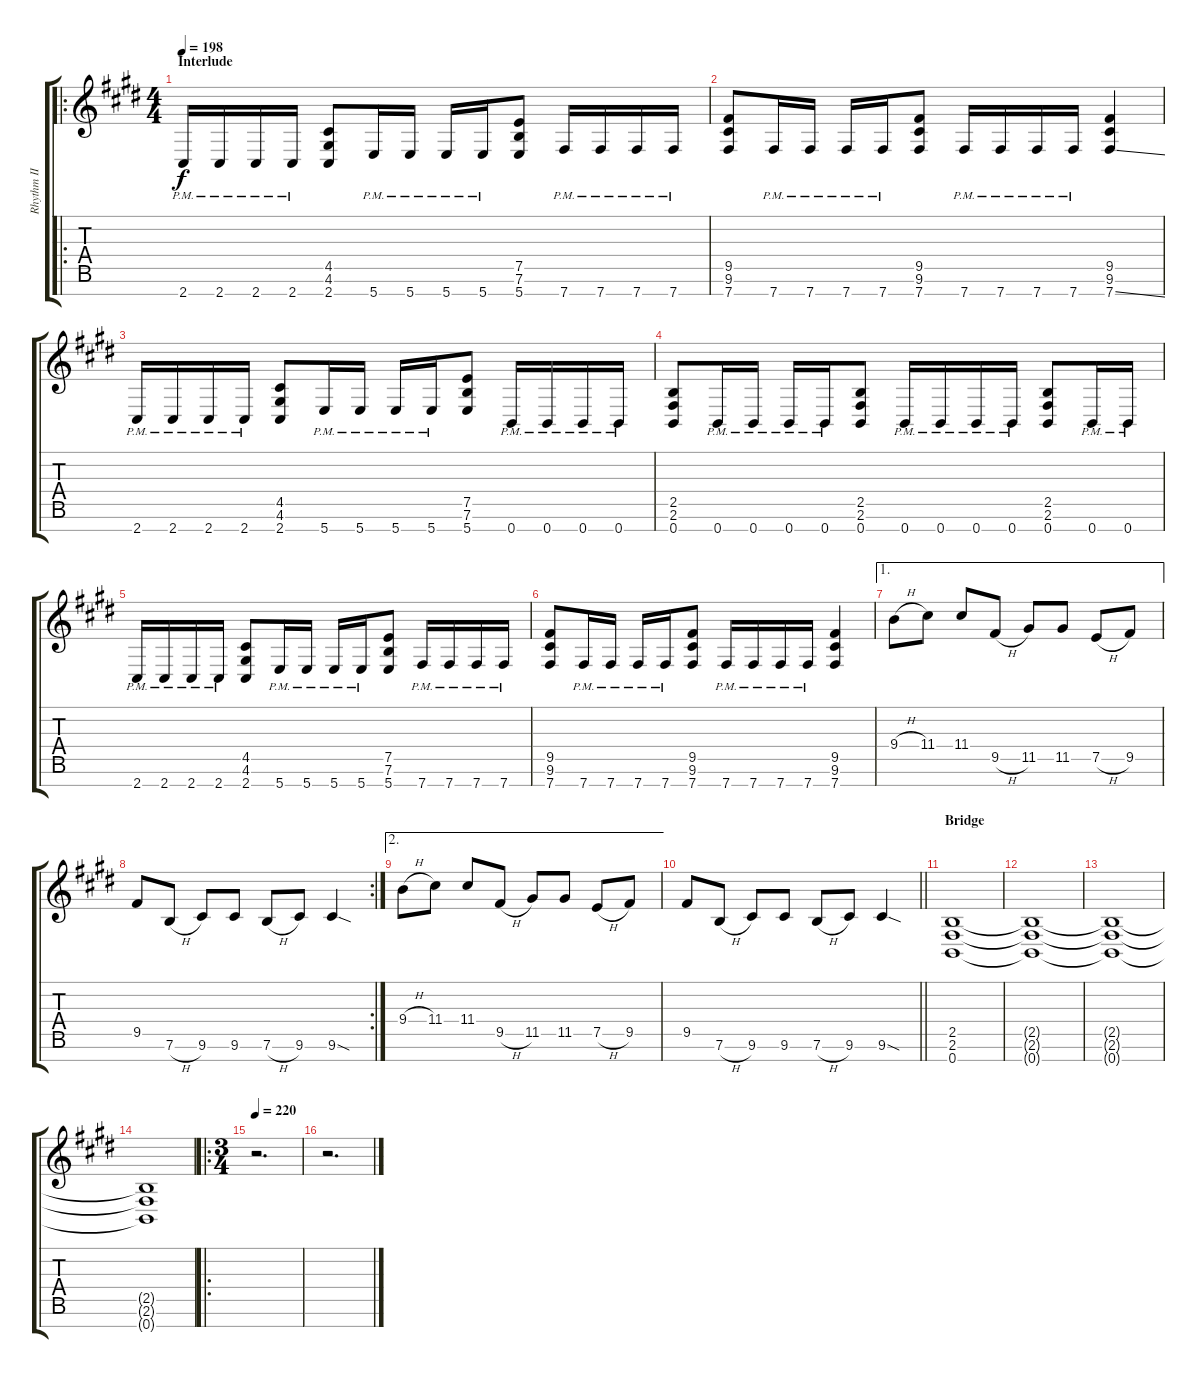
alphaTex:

\track ("Rhythm II" "Rhythm II") {instrument distortionguitar}
\staff {score tabs}
\tuning (E4 B3 G3 D3 A2 E2 B1) {hide}
\ro
\ts (4 4)
\section ("" "Interlude")
\tempo 198
\clef g2
\ks e
2.7{pm}.16{dy f} 2.7{pm}.16 2.7{pm}.16 2.7{pm}.16 (4.5 4.6 2.7).8 5.7{pm}.16 5.7{pm}.16 5.7{pm}.16 5.7{pm}.16 (7.5 7.6 5.7).8 7.7{pm}.16 7.7{pm}.16 7.7{pm}.16 7.7{pm}.16 |
(9.5 9.6 7.7).8 7.7{pm}.16 7.7{pm}.16 7.7{pm}.16 7.7{pm}.16 (9.5 9.6 7.7).8 7.7{pm}.16 7.7{pm}.16 7.7{pm}.16 7.7{pm}.16 (9.5 9.6 7.7{ss}).4 |
2.7{pm}.16 2.7{pm}.16 2.7{pm}.16 2.7{pm}.16 (4.5 4.6 2.7).8 5.7{pm}.16 5.7{pm}.16 5.7{pm}.16 5.7{pm}.16 (7.5 7.6 5.7).8 0.7{pm}.16 0.7{pm}.16 0.7{pm}.16 0.7{pm}.16 |
(2.5 2.6 0.7).8 0.7{pm}.16 0.7{pm}.16 0.7{pm}.16 0.7{pm}.16 (2.5 2.6 0.7).8 0.7{pm}.16 0.7{pm}.16 0.7{pm}.16 0.7{pm}.16 (2.5 2.6 0.7).8 0.7{pm}.16 0.7{pm}.16 |
2.7{pm}.16 2.7{pm}.16 2.7{pm}.16 2.7{pm}.16 (4.5 4.6 2.7).8 5.7{pm}.16 5.7{pm}.16 5.7{pm}.16 5.7{pm}.16 (7.5 7.6 5.7).8 7.7{pm}.16 7.7{pm}.16 7.7{pm}.16 7.7{pm}.16 |
(9.5 9.6 7.7).8 7.7{pm}.16 7.7{pm}.16 7.7{pm}.16 7.7{pm}.16 (9.5 9.6 7.7).8 7.7{pm}.16 7.7{pm}.16 7.7{pm}.16 7.7{pm}.16 (9.5 9.6 7.7).4 |
\ae 1
9.4{h}.8 11.4.8 11.4.8 9.5{h}.8 11.5.8 11.5.8 7.5{h}.8 9.5.8 |
\rc 2
9.5.8 7.6{h}.8 9.6.8 9.6.8 7.6{h}.8 9.6.8 9.6{sod}.4 |
\ae 2
9.4{h}.8 11.4.8 11.4.8 9.5{h}.8 11.5.8 11.5.8 7.5{h}.8 9.5.8 |
\barLineRight lightlight
9.5.8 7.6{h}.8 9.6.8 9.6.8 7.6{h}.8 9.6.8 9.6{sod}.4 |
\section ("" "Bridge")
(2.5 2.6 0.7).1{volume 0} |
(2.5{t} 2.6{t} 0.7{t}).1 |
(2.5{t} 2.6{t} 0.7{t}).1 |
(2.5{t} 2.6{t} 0.7{t}).1 |
\ro
\ts (3 4)
\tempo 220
r.2{d} |
r.2{d}
